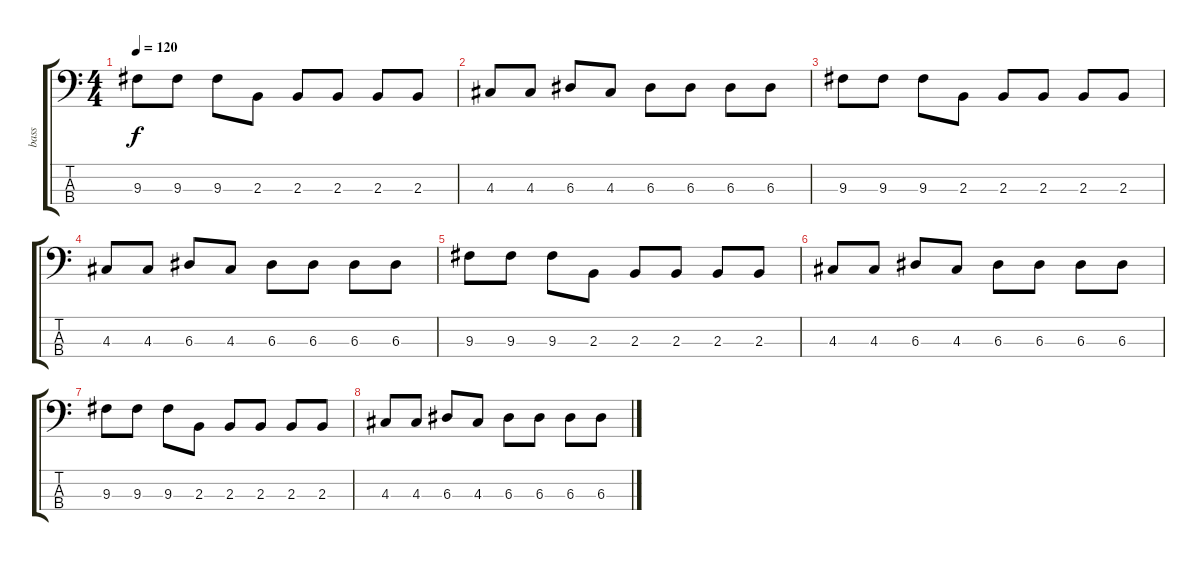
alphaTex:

\track ("bass" "bass") {instrument electricbassfinger}
\staff {score tabs}
\tuning (G2 D2 A1 E1) {hide}
\ts (4 4)
\tempo 120
\clef f4
\ks c
9.3.8{dy f} 9.3.8 9.3.8 2.3.8 2.3.8 2.3.8 2.3.8 2.3.8 |
4.3.8 4.3.8 6.3.8 4.3.8 6.3.8 6.3.8 6.3.8 6.3.8 |
9.3.8 9.3.8 9.3.8 2.3.8 2.3.8 2.3.8 2.3.8 2.3.8 |
4.3.8 4.3.8 6.3.8 4.3.8 6.3.8 6.3.8 6.3.8 6.3.8 |
9.3.8 9.3.8 9.3.8 2.3.8 2.3.8 2.3.8 2.3.8 2.3.8 |
4.3.8 4.3.8 6.3.8 4.3.8 6.3.8 6.3.8 6.3.8 6.3.8 |
9.3.8 9.3.8 9.3.8 2.3.8 2.3.8 2.3.8 2.3.8 2.3.8 |
4.3.8 4.3.8 6.3.8 4.3.8 6.3.8 6.3.8 6.3.8 6.3.8
